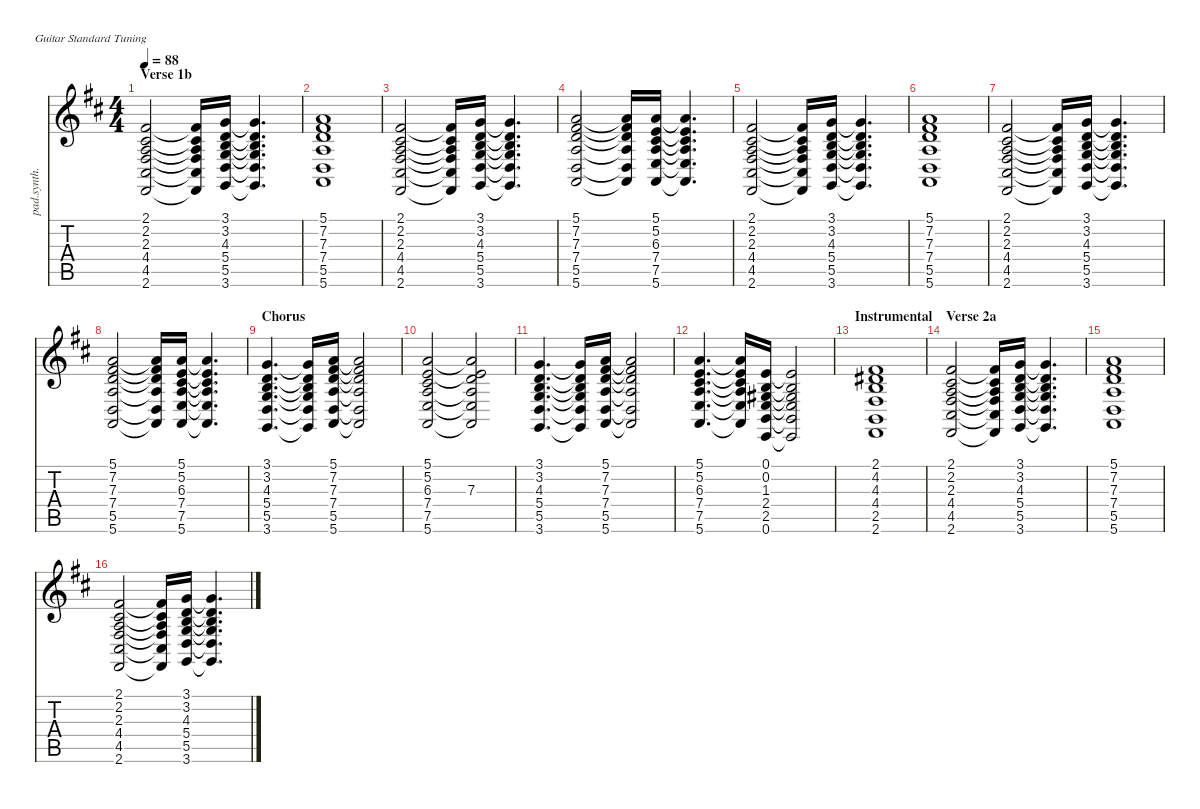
\defaultSystemsLayout 4
\hideDynamics
\bracketExtendMode nobrackets
\otherSystemsTrackNameOrientation horizontal
\track ("Synthesizer" "pad.synth.") {instrument pad2warm}
\staff {score tabs}
\tuning (E4 B3 G3 D3 A2 E2)
\ts (4 4)
\section ("" "Verse 1b")
\tempo 88
\clef g2
\ks d
(4.5{acc #} 4.4{acc #} 2.3{acc forcenatural} 2.2{acc #} 2.1{acc #} 2.6{acc #}).2{dy mf beam Up} (2.2{t acc #} 2.3{t acc forcenatural} 4.4{t acc #} 4.5{t acc #} 2.1{t acc #} 2.6{t acc #}).16{beam Up} (3.6{acc forcenatural} 5.5{acc forcenatural} 5.4{acc forcenatural} 4.3{acc forcenatural} 3.2{acc forcenatural} 3.1{acc forcenatural}).16{beam Up} (3.2{t acc forcenatural} 4.3{t acc forcenatural} 5.4{t acc forcenatural} 5.5{t acc forcenatural} 3.6{t acc forcenatural} 3.1{t acc forcenatural}).4{d beam Up} |
(5.5{acc forcenatural} 7.4{acc forcenatural} 7.3{acc forcenatural} 7.2{acc #} 5.6{acc forcenatural} 5.1{acc forcenatural}).1{beam Up} |
(4.5{acc #} 4.4{acc #} 2.3{acc forcenatural} 2.2{acc #} 2.1{acc #} 2.6{acc #}).2{beam Up} (2.2{t acc #} 2.3{t acc forcenatural} 4.4{t acc #} 4.5{t acc #} 2.1{t acc #} 2.6{t acc #}).16{beam Up} (3.6{acc forcenatural} 5.5{acc forcenatural} 5.4{acc forcenatural} 4.3{acc forcenatural} 3.2{acc forcenatural} 3.1{acc forcenatural}).16{beam Up} (3.2{t acc forcenatural} 4.3{t acc forcenatural} 5.4{t acc forcenatural} 5.5{t acc forcenatural} 3.6{t acc forcenatural} 3.1{t acc forcenatural}).4{d beam Up} |
(5.5{acc forcenatural} 7.4{acc forcenatural} 7.3{acc forcenatural} 7.2{acc #} 5.1{acc forcenatural} 5.6{acc forcenatural}).2{beam Up} (7.2{t acc #} 7.3{t acc forcenatural} 7.4{t acc forcenatural} 5.5{t acc forcenatural} 5.1{t acc forcenatural} 5.6{t acc forcenatural}).16{beam Up} (5.6{acc forcenatural} 7.5{acc forcenatural} 7.4{acc forcenatural} 6.3{acc #} 5.2{acc forcenatural} 5.1{acc forcenatural}).16{beam Up} (5.2{t acc forcenatural} 6.3{t acc #} 7.4{t acc forcenatural} 7.5{t acc forcenatural} 5.6{t acc forcenatural} 5.1{t acc forcenatural}).4{d beam Up} |
(4.5{acc #} 4.4{acc #} 2.3{acc forcenatural} 2.2{acc #} 2.1{acc #} 2.6{acc #}).2{beam Up} (2.2{t acc #} 2.3{t acc forcenatural} 4.4{t acc #} 4.5{t acc #} 2.1{t acc #} 2.6{t acc #}).16{beam Up} (3.6{acc forcenatural} 5.5{acc forcenatural} 5.4{acc forcenatural} 4.3{acc forcenatural} 3.2{acc forcenatural} 3.1{acc forcenatural}).16{beam Up} (3.2{t acc forcenatural} 4.3{t acc forcenatural} 5.4{t acc forcenatural} 5.5{t acc forcenatural} 3.6{t acc forcenatural} 3.1{t acc forcenatural}).4{d beam Up} |
(5.5{acc forcenatural} 7.4{acc forcenatural} 7.3{acc forcenatural} 7.2{acc #} 5.6{acc forcenatural} 5.1{acc forcenatural}).1{beam Up} |
(4.5{acc #} 4.4{acc #} 2.3{acc forcenatural} 2.2{acc #} 2.1{acc #} 2.6{acc #}).2{beam Up} (2.2{t acc #} 2.3{t acc forcenatural} 4.4{t acc #} 4.5{t acc #} 2.1{t acc #} 2.6{t acc #}).16{beam Up} (3.6{acc forcenatural} 5.5{acc forcenatural} 5.4{acc forcenatural} 4.3{acc forcenatural} 3.2{acc forcenatural} 3.1{acc forcenatural}).16{beam Up} (3.2{t acc forcenatural} 4.3{t acc forcenatural} 5.4{t acc forcenatural} 5.5{t acc forcenatural} 3.6{t acc forcenatural} 3.1{t acc forcenatural}).4{d beam Up} |
(5.5{acc forcenatural} 7.4{acc forcenatural} 7.3{acc forcenatural} 7.2{acc #} 5.1{acc forcenatural} 5.6{acc forcenatural}).2{beam Up} (7.2{t acc #} 7.3{t acc forcenatural} 7.4{t acc forcenatural} 5.5{t acc forcenatural} 5.1{t acc forcenatural} 5.6{t acc forcenatural}).16{beam Up} (5.6{acc forcenatural} 7.5{acc forcenatural} 7.4{acc forcenatural} 6.3{acc #} 5.2{acc forcenatural} 5.1{acc forcenatural}).16{beam Up} (5.2{t acc forcenatural} 6.3{t acc #} 7.4{t acc forcenatural} 7.5{t acc forcenatural} 5.6{t acc forcenatural} 5.1{t acc forcenatural}).4{d beam Up} |
\section ("" "Chorus")
(5.5{acc forcenatural} 5.4{acc forcenatural} 4.3{acc forcenatural} 3.2{acc forcenatural} 3.1{acc forcenatural} 3.6{acc forcenatural}).4{d beam Up} (3.2{t acc forcenatural} 4.3{t acc forcenatural} 5.4{t acc forcenatural} 5.5{t acc forcenatural} 3.1{t acc forcenatural} 3.6{t acc forcenatural}).16{beam Up} (5.6{acc forcenatural} 5.5{acc forcenatural} 7.4{acc forcenatural} 7.3{acc forcenatural} 7.2{acc #} 5.1{acc forcenatural}).16{beam Up} (7.2{t acc #} 7.3{t acc forcenatural} 7.4{t acc forcenatural} 5.5{t acc forcenatural} 5.6{t acc forcenatural} 5.1{t acc forcenatural}).2{beam Up} |
(7.5{acc forcenatural} 7.4{acc forcenatural} 6.3{acc #} 5.2{acc forcenatural} 5.6{acc forcenatural} 5.1{acc forcenatural}).2{beam Up} (7.3{acc forcenatural} 5.2{t acc forcenatural} 5.1{t acc forcenatural} 7.4{t acc forcenatural} 7.5{t acc forcenatural} 5.6{t acc forcenatural}).2{beam Up} |
(5.5{acc forcenatural} 5.4{acc forcenatural} 4.3{acc forcenatural} 3.2{acc forcenatural} 3.1{acc forcenatural} 3.6{acc forcenatural}).4{d beam Up} (3.2{t acc forcenatural} 4.3{t acc forcenatural} 5.4{t acc forcenatural} 5.5{t acc forcenatural} 3.1{t acc forcenatural} 3.6{t acc forcenatural}).16{beam Up} (5.6{acc forcenatural} 5.5{acc forcenatural} 7.4{acc forcenatural} 7.3{acc forcenatural} 7.2{acc #} 5.1{acc forcenatural}).16{beam Up} (7.2{t acc #} 7.3{t acc forcenatural} 7.4{t acc forcenatural} 5.5{t acc forcenatural} 5.6{t acc forcenatural} 5.1{t acc forcenatural}).2{beam Up} |
(7.5{acc forcenatural} 7.4{acc forcenatural} 6.3{acc #} 5.2{acc forcenatural} 5.1{acc forcenatural} 5.6{acc forcenatural}).4{d beam Up} (5.2{t acc forcenatural} 6.3{t acc #} 7.4{t acc forcenatural} 7.5{t acc forcenatural} 5.1{t acc forcenatural} 5.6{t acc forcenatural}).16{beam Up} (0.6{acc forcenatural} 2.5{acc forcenatural} 2.4{acc forcenatural} 1.3{acc #} 0.2{acc forcenatural} 0.1{acc forcenatural}).16{beam Up} (0.2{t acc forcenatural} 1.3{t acc #} 2.4{t acc forcenatural} 2.5{t acc forcenatural} 0.6{t acc forcenatural} 0.1{t acc forcenatural}).2{beam Up} |
\section ("" "Instrumental")
(2.5{acc forcenatural} 4.4{acc #} 4.3{acc forcenatural} 4.2{acc #} 2.6{acc #} 2.1{acc #}).1{beam Up} |
\section ("" "Verse 2a")
(4.5{acc #} 4.4{acc #} 2.3{acc forcenatural} 2.2{acc #} 2.1{acc #} 2.6{acc #}).2{beam Up} (2.2{t acc #} 2.3{t acc forcenatural} 4.4{t acc #} 4.5{t acc #} 2.1{t acc #} 2.6{t acc #}).16{beam Up} (3.6{acc forcenatural} 5.5{acc forcenatural} 5.4{acc forcenatural} 4.3{acc forcenatural} 3.2{acc forcenatural} 3.1{acc forcenatural}).16{beam Up} (3.2{t acc forcenatural} 4.3{t acc forcenatural} 5.4{t acc forcenatural} 5.5{t acc forcenatural} 3.6{t acc forcenatural} 3.1{t acc forcenatural}).4{d beam Up} |
(5.5{acc forcenatural} 7.4{acc forcenatural} 7.3{acc forcenatural} 7.2{acc #} 5.6{acc forcenatural} 5.1{acc forcenatural}).1{beam Up} |
(4.5{acc #} 4.4{acc #} 2.3{acc forcenatural} 2.2{acc #} 2.1{acc #} 2.6{acc #}).2{beam Up} (2.2{t acc #} 2.3{t acc forcenatural} 4.4{t acc #} 4.5{t acc #} 2.1{t acc #} 2.6{t acc #}).16{beam Up} (3.6{acc forcenatural} 5.5{acc forcenatural} 5.4{acc forcenatural} 4.3{acc forcenatural} 3.2{acc forcenatural} 3.1{acc forcenatural}).16{beam Up} (3.2{t acc forcenatural} 4.3{t acc forcenatural} 5.4{t acc forcenatural} 5.5{t acc forcenatural} 3.6{t acc forcenatural} 3.1{t acc forcenatural}).4{d beam Up}
